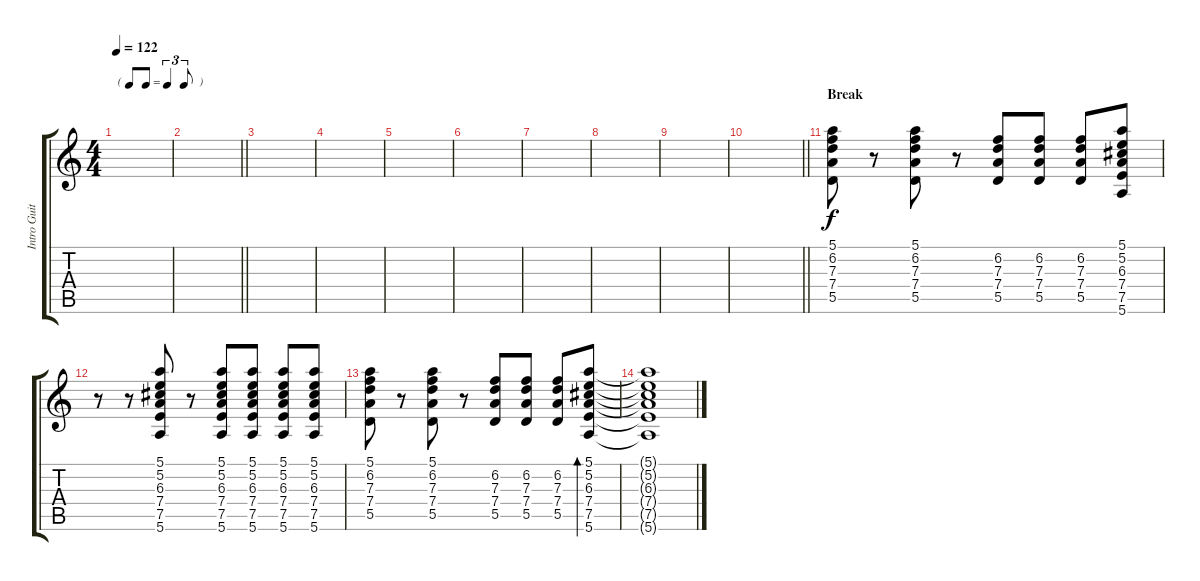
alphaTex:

\track ("Intro Guitar" "Intro Guit") {instrument overdrivenguitar}
\staff {score tabs}
\tuning (E4 B3 G3 D3 A2 E2) {hide}
\ts (4 4)
\tf triplet8th
\tempo 122
\clef g2
\ks c
|
\barLineRight lightlight
|
|
|
|
|
|
|
|
\barLineRight lightlight
|
\section ("" "Break")
(5.1 6.2 7.3 7.4 5.5).8 r.8 (5.1 6.2 7.3 7.4 5.5).8 r.8 (6.2 7.3 7.4 5.5).8 (6.2 7.3 7.4 5.5).8 (6.2 7.3 7.4 5.5).8 (5.1 5.2 6.3 7.4 7.5 5.6).8 |
r.8 r.8 (5.1 5.2 6.3 7.4 7.5 5.6).8 r.8 (5.1 5.2 6.3 7.4 7.5 5.6).8 (5.1 5.2 6.3 7.4 7.5 5.6).8 (5.1 5.2 6.3 7.4 7.5 5.6).8 (5.1 5.2 6.3 7.4 7.5 5.6).8 |
(5.1 6.2 7.3 7.4 5.5).8 r.8 (5.1 6.2 7.3 7.4 5.5).8 r.8 (6.2 7.3 7.4 5.5).8 (6.2 7.3 7.4 5.5).8 (6.2 7.3 7.4 5.5).8 (5.1 5.2 6.3 7.4 7.5 5.6).8{bd 240} |
(5.1{t} 5.2{t} 6.3{t} 7.4{t} 7.5{t} 5.6{t}).1
